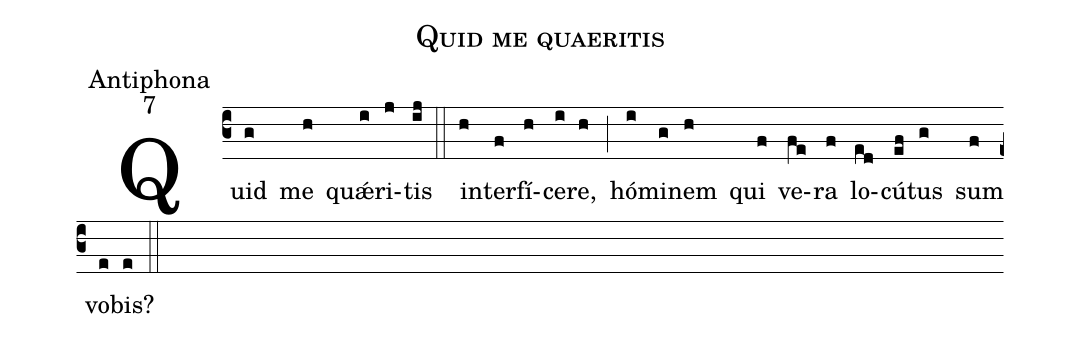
name:Quid me quaeritis;
office-part:Antiphona;
mode:7;
%%
(c3) Quid(g) me(h) qu{<sp>'ae</sp>}(i)ri(j)tis(ij) (::)
in(h)ter(f)fí(h)ce(i)re,(h) (;) hó(i)mi(g)nem(h) qui(f) ve(fe)ra(f) lo(ed)cú(ef)tus(g) sum(f) vo(e)bis?(e) (::)
